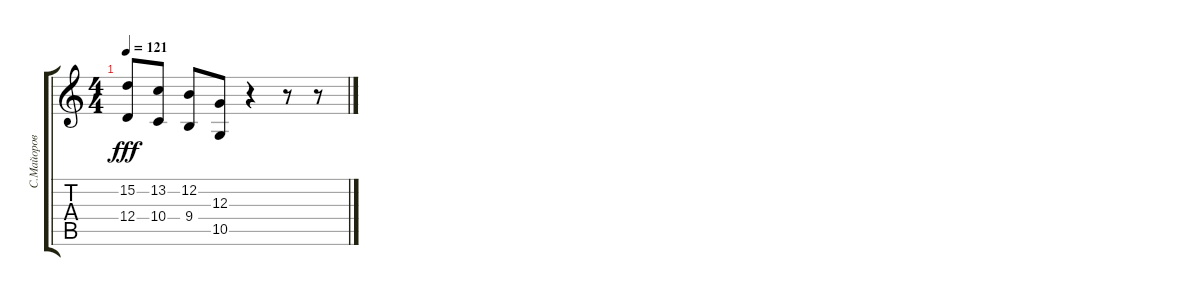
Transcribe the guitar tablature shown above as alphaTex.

\track ("С.Майоров" "С.Майоров") {instrument pad1newage}
\staff {score tabs}
\tuning (E4 B3 G3 D3 A2 E2) {hide}
\ts (4 4)
\tempo 121
\clef g2
\ks c
(15.2{t} 12.4{t}).8{dy fff} (13.2 10.4).8 (12.2 9.4).8 (12.3 10.5).8 r.4 r.8 r.8
